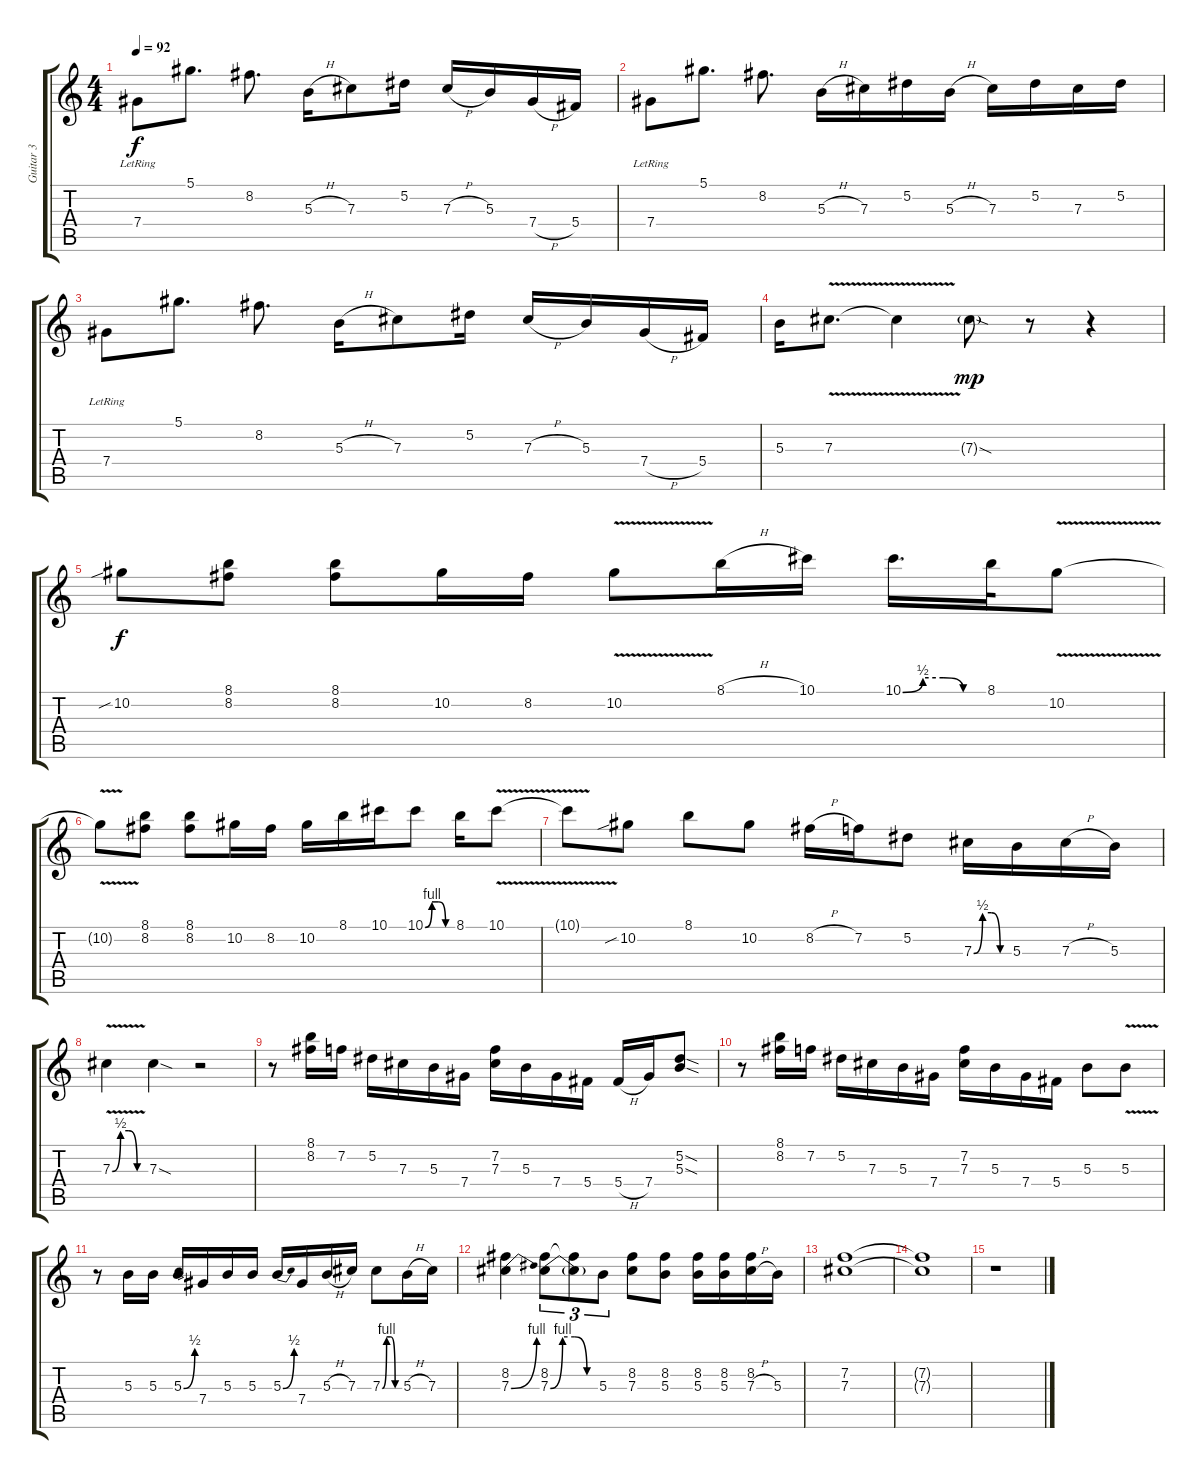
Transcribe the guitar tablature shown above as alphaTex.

\track ("Guitar 3" "Guitar 3") {instrument distortionguitar}
\staff {score tabs}
\tuning (Eb4 Bb3 Gb3 Db3 Ab2 Eb2) {hide}
\ts (4 4)
\tempo 92
\clef g2
\ks c
7.4{lr}.8{dy f} 5.1.8{d} 8.2.8{d} 5.3{h}.16 7.3.8 5.2.16 7.3{h}.16 5.3.16 7.4{h}.16 5.4.16 |
7.4{lr}.8 5.1.8{d} 8.2.8{d} 5.3{h}.16 7.3.16 5.2.16 5.3{h}.16 7.3.16 5.2.16 7.3.16 5.2.16 |
7.4{lr}.8 5.1.8{d} 8.2.8{d} 5.3{h}.16 7.3.8 5.2.16 7.3{h}.16 5.3.16 7.4{h}.16 5.4.16 |
5.3.16 7.3{v}.8{d} 7.3{t}.4 7.3{sod g}.8{dy mp} r.8 r.4 |
10.2{sib}.8{dy f} (8.1 8.2).8 (8.1 8.2).8 10.2.16 8.2.16 10.2{v}.8 8.1{h}.16 10.1.16 10.1{be (custom 0 0 15 2 30 2 45 0 60 0)}.16{d} 8.1.32 10.2{v}.8 |
10.2{t}.8 (8.1 8.2).8 (8.1 8.2).8 10.2.16 8.2.16 10.2.16 8.1.16 10.1.16 10.1{be (custom 0 0 15 4 30 4 45 0 60 0)}.8 8.1.16 10.1{v}.8 |
10.1{t}.8 10.2{sib}.8 8.1.8 10.2.8 8.2{h}.16 7.2.16 5.2.8 7.3{be (custom 0 0 15 2 30 2 45 0 60 0)}.16 5.3.16 7.3{h}.16 5.3.16 |
7.3{be (custom 0 0 15 2 30 2 45 0 60 0) v}.4 7.3{sod}.4 r.2 |
r.8 (8.1 8.2).16 7.2.16 5.2.16 7.3.16 5.3.16 7.4.16 (7.2 7.3).16 5.3.16 7.4.16 5.4.16 5.4{h}.16 7.4.16 (5.2{sod} 5.3{sod}).8 |
r.8 (8.1 8.2).16 7.2.16 5.2.16 7.3.16 5.3.16 7.4.16 (7.2 7.3).16 5.3.16 7.4.16 5.4.16 5.3.8 5.3{v}.8 |
r.8 5.3.16 5.3.16 5.3{be (bend 0 0 60 2)}.16 7.4.16 5.3.16 5.3.16 5.3{be (bend 0 0 60 2)}.16 7.4.16 5.3{h}.16 7.3.16 7.3{be (custom 0 0 15 4 30 4 45 0 60 0)}.8 5.3{h}.16 7.3.16 |
(8.2 7.3{be (bend 0 0 60 4)}).4 (8.2 7.3{be (custom 0 0 15 4 30 4 45 0 60 0)}).8{tu (3 2)} (8.2{t} 7.3{t}).8{tu (3 2)} 5.3.8{tu (3 2)} (8.2 7.3).8 (8.2 5.3).8 (8.2 5.3).16 (8.2 5.3).16 (8.2 7.3{h}).16 5.3.16 |
(7.2 7.3).1 |
(7.2{t} 7.3{t}).1 |
r.1
